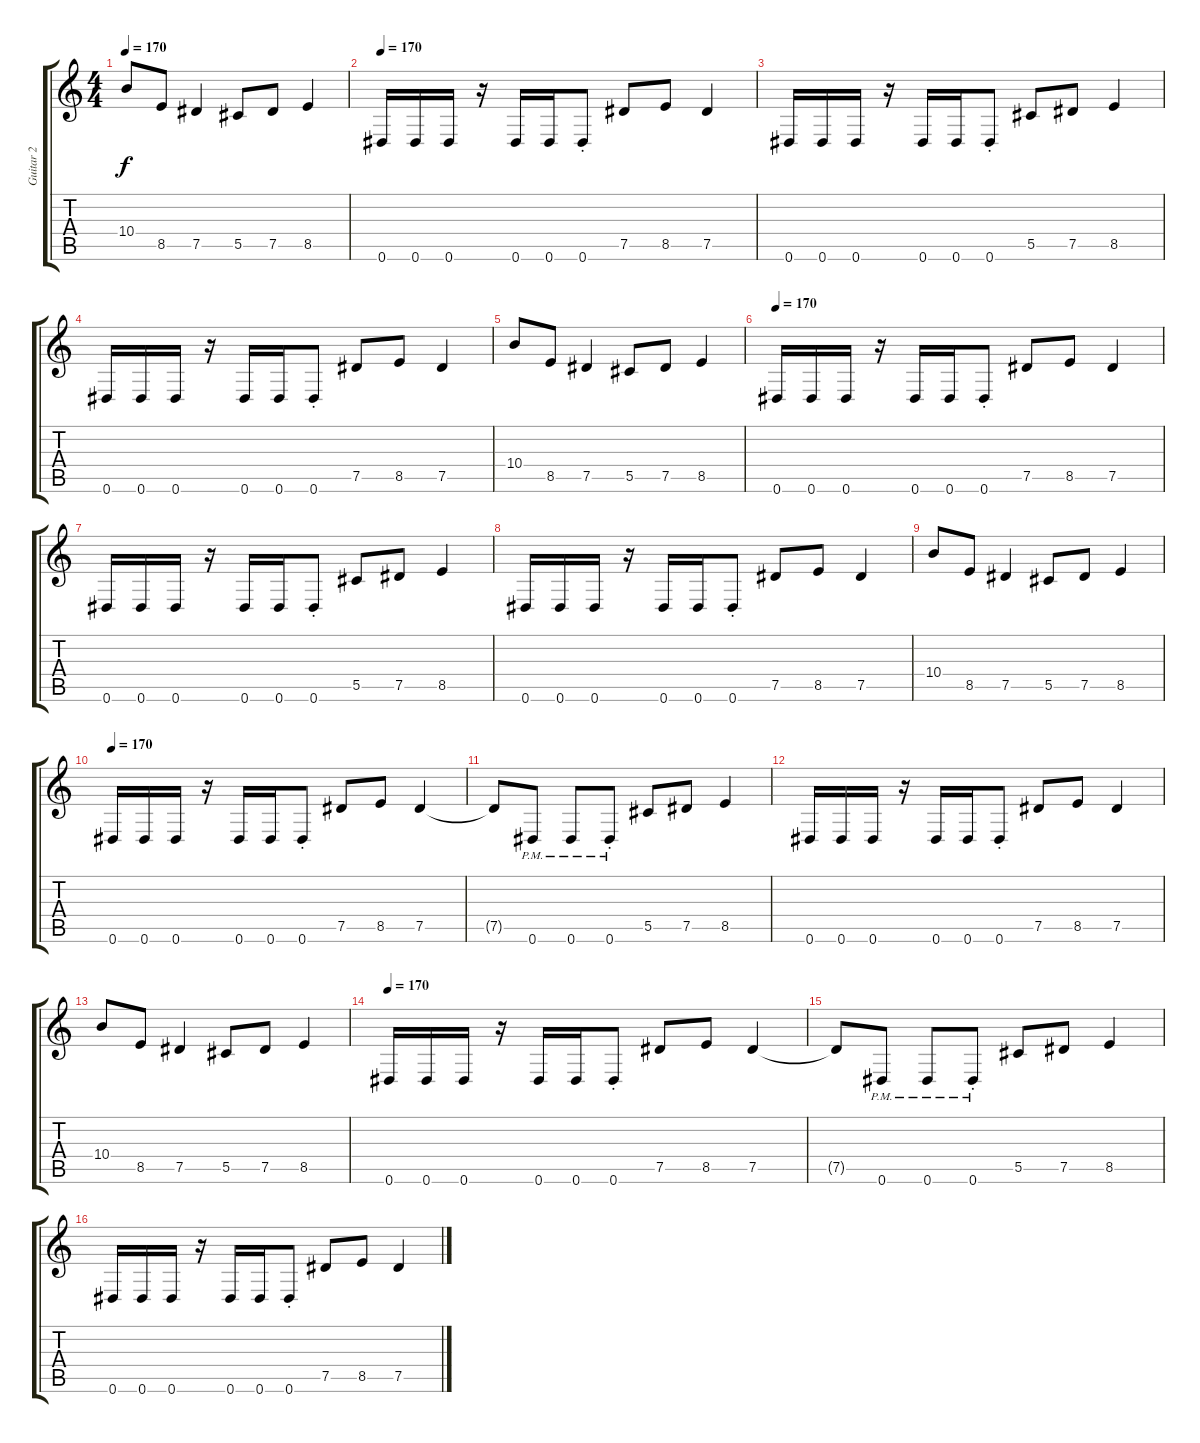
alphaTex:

\track ("Guitar 2" "Guitar 2") {instrument distortionguitar}
\staff {score tabs}
\tuning (Eb4 Bb3 Gb3 Db3 Ab2 Eb2) {hide}
\ts (4 4)
\tempo 170
\clef g2
\ks c
10.4.8{dy f} 8.5.8 7.5.4 5.5.8 7.5.8 8.5.4 |
\tempo 170
0.6.16 0.6.16 0.6.16 r.16 0.6.16 0.6.16 0.6{st}.8 7.5.8 8.5.8 7.5.4 |
0.6.16 0.6.16 0.6.16 r.16 0.6.16 0.6.16 0.6{st}.8 5.5.8 7.5.8 8.5.4 |
0.6.16 0.6.16 0.6.16 r.16 0.6.16 0.6.16 0.6{st}.8 7.5.8 8.5.8 7.5.4 |
10.4.8 8.5.8 7.5.4 5.5.8 7.5.8 8.5.4 |
\tempo 170
0.6.16 0.6.16 0.6.16 r.16 0.6.16 0.6.16 0.6{st}.8 7.5.8 8.5.8 7.5.4 |
0.6.16 0.6.16 0.6.16 r.16 0.6.16 0.6.16 0.6{st}.8 5.5.8 7.5.8 8.5.4 |
0.6.16 0.6.16 0.6.16 r.16 0.6.16 0.6.16 0.6{st}.8 7.5.8 8.5.8 7.5.4 |
10.4.8 8.5.8 7.5.4 5.5.8 7.5.8 8.5.4 |
\tempo 170
0.6.16 0.6.16 0.6.16 r.16 0.6.16 0.6.16 0.6{st}.8 7.5.8 8.5.8 7.5.4 |
7.5{t}.8 0.6{pm}.8 0.6{pm}.8 0.6{pm st}.8 5.5.8 7.5.8 8.5.4 |
0.6.16 0.6.16 0.6.16 r.16 0.6.16 0.6.16 0.6{st}.8 7.5.8 8.5.8 7.5.4 |
10.4.8 8.5.8 7.5.4 5.5.8 7.5.8 8.5.4 |
\tempo 170
0.6.16 0.6.16 0.6.16 r.16 0.6.16 0.6.16 0.6{st}.8 7.5.8 8.5.8 7.5.4 |
7.5{t}.8 0.6{pm}.8 0.6{pm}.8 0.6{pm st}.8 5.5.8 7.5.8 8.5.4 |
0.6.16 0.6.16 0.6.16 r.16 0.6.16 0.6.16 0.6{st}.8 7.5.8 8.5.8 7.5.4
